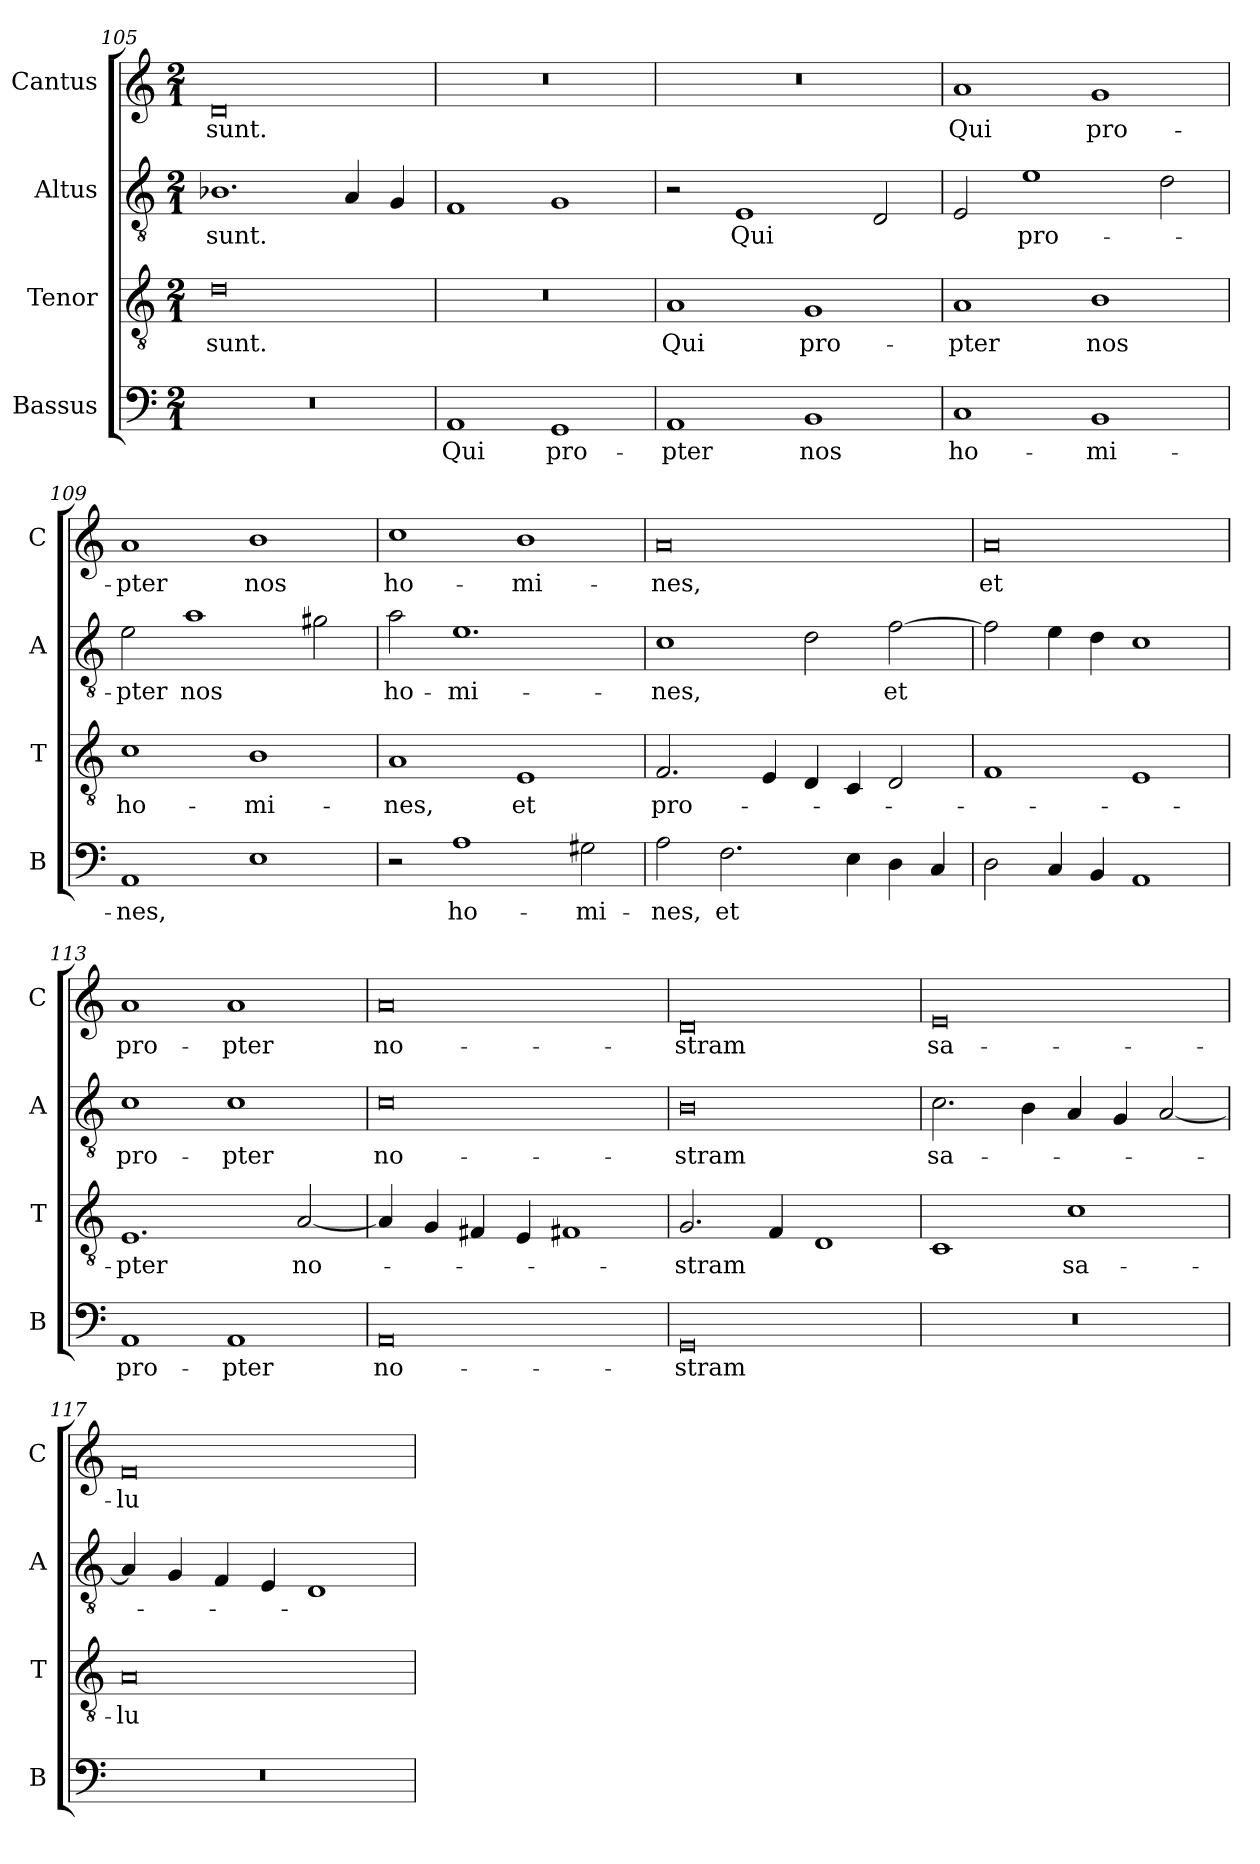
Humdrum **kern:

**kern	**text	**kern	**text	**kern	**text	**kern	**text
*part4	*part4	*part3	*part3	*part2	*part2	*part1	*part1
*staff4	*staff4	*staff3	*staff3	*staff2	*staff2	*staff1	*staff1
*I"Bassus	*	*I"Tenor	*	*I"Altus	*	*I"Cantus	*
*I'B	*	*I'T	*	*I'A	*	*I'C	*
*clefF4	*	*clefGv2	*	*clefGv2	*	*clefG2	*
*k[]	*	*k[]	*	*k[]	*	*k[]	*
*M2/1	*	*M2/1	*	*M2/1	*	*M2/1	*
=105	=105	=105	=105	=105	=105	=105	=105
!	!	!	!LO:LY:i	!	!LO:LY:i	!	!
0r	.	0d	sunt.	1.B-X	sunt.	0d	sunt.
.	.	.	.	4A	.	.	.
.	.	.	.	4G	.	.	.
=106	=106	=106	=106	=106	=106	=106	=106
1AA	Qui	0r	.	1F	.	0r	.
1GG	pro-	.	.	1G	.	.	.
=107	=107	=107	=107	=107	=107	=107	=107
1AA	-pter	1A	Qui	2r	.	0r	.
.	.	.	.	1E	Qui	.	.
1BB	nos	1G	pro-	.	.	.	.
.	.	.	.	2D	.	.	.
=108	=108	=108	=108	=108	=108	=108	=108
!	!LO:LY:i	!	!	!	!	!	!
1C	ho-	1A	-pter	2E	.	1a	Qui
.	.	.	.	1e	pro-	.	.
!	!LO:LY:i	!	!LO:LY:i	!	!	!	!
1BB	-mi-	1B	nos	.	.	1g	pro-
.	.	.	.	2d	.	.	.
=109	=109	=109	=109	=109	=109	=109	=109
!	!LO:LY:i	!	!LO:LY:i	!	!	!	!
1AA	-nes,	1c	ho-	2e	-pter	1a	-pter
.	.	.	.	1a	nos	.	.
!	!	!	!LO:LY:i	!	!	!	!
1E	.	1B	-mi-	.	.	1b	nos
.	.	.	.	2g#X	.	.	.
=110	=110	=110	=110	=110	=110	=110	=110
!	!	!	!LO:LY:i	!	!LO:LY:i	!	!
2r	.	1A	-nes,	2a	ho-	1cc	ho-
!	!LO:LY:i	!	!	!	!LO:LY:i	!	!
1A	ho-	.	.	1.e	-mi-	.	.
!	!	!	!LO:LY:i	!	!	!	!
.	.	1E	et	.	.	1b	-mi-
!	!LO:LY:i	!	!	!	!	!	!
2G#X	-mi-	.	.	.	.	.	.
=111	=111	=111	=111	=111	=111	=111	=111
!	!LO:LY:i	!	!LO:LY:i	!	!LO:LY:i	!	!
2A	-nes,	2.F	pro-	1c	-nes,	0a	-nes,
2.F	et	.	.	.	.	.	.
.	.	4E	.	.	.	.	.
.	.	4D	.	2d	.	.	.
4E	.	4C	.	.	.	.	.
4D	.	2D	.	[2f	et	.	.
4C	.	.	.	.	.	.	.
=112	=112	=112	=112	=112	=112	=112	=112
2D	.	1F	.	2f]	.	0a	et
4C	.	.	.	4e	.	.	.
4BB	.	.	.	4d	.	.	.
1AA	.	1E	.	1c	.	.	.
=113	=113	=113	=113	=113	=113	=113	=113
!	!	!	!LO:LY:i	!	!	!	!
1AA	pro-	1.E	-pter	1c	pro-	1a	pro-
1AA	-pter	.	.	1c	-pter	1a	-pter
!	!	!	!LO:LY:i	!	!	!	!
.	.	[2A	no-	.	.	.	.
=114	=114	=114	=114	=114	=114	=114	=114
0AA	no-	4A]	.	0c	no-	0a	no-
.	.	4G	.	.	.	.	.
.	.	4F#X	.	.	.	.	.
.	.	4E	.	.	.	.	.
.	.	1F#X	.	.	.	.	.
=115	=115	=115	=115	=115	=115	=115	=115
!	!	!	!LO:LY:i	!	!	!	!
0GG	-stram	2.G	-stram	0B	-stram	0d	-stram
.	.	4F	.	.	.	.	.
.	.	1D	.	.	.	.	.
=116	=116	=116	=116	=116	=116	=116	=116
!	!	!	!	!	!LO:LY:i	!	!
0r	.	1C	.	2.c	sa-	0e	sa-
.	.	.	.	4B	.	.	.
!	!	!	!LO:LY:i	!	!	!	!
.	.	1c	sa-	4A	.	.	.
.	.	.	.	4G	.	.	.
.	.	.	.	[2A	.	.	.
=117	=117	=117	=117	=117	=117	=117	=117
!	!	!	!LO:LY:i	!	!	!	!
0r	.	0A	-lu-	4A]	.	0f	-lu-
.	.	.	.	4G	.	.	.
.	.	.	.	4F	.	.	.
.	.	.	.	4E	.	.	.
.	.	.	.	1D	.	.	.
=	=	=	=	=	=	=	=
*-	*-	*-	*-	*-	*-	*-	*-
